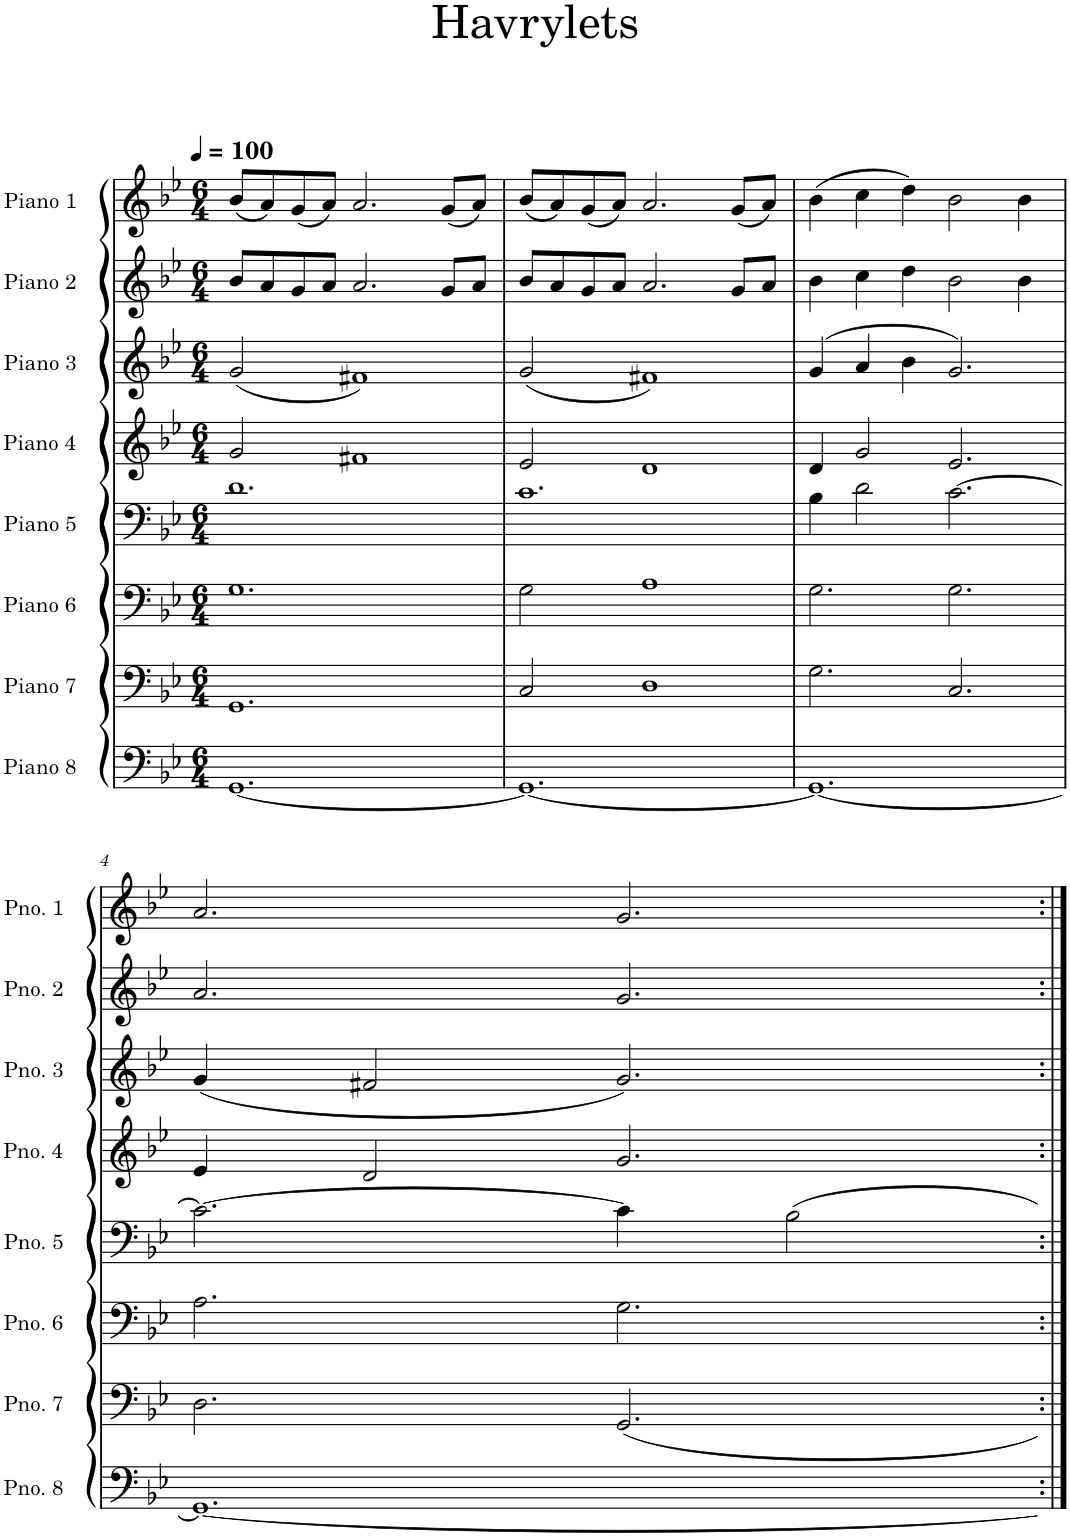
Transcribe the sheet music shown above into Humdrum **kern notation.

**kern	**kern	**kern	**kern	**kern	**kern	**kern	**kern
*part8	*part7	*part6	*part5	*part4	*part3	*part2	*part1
*staff8	*staff7	*staff6	*staff5	*staff4	*staff3	*staff2	*staff1
*I"Piano 8	*I"Piano 7	*I"Piano 6	*I"Piano 5	*I"Piano 4	*I"Piano 3	*I"Piano 2	*I"Piano 1
*I'Pno. 8	*I'Pno. 7	*I'Pno. 6	*I'Pno. 5	*I'Pno. 4	*I'Pno. 3	*I'Pno. 2	*I'Pno. 1
*clefF4	*clefF4	*clefF4	*clefF4	*clefG2	*clefG2	*clefG2	*clefG2
*k[b-e-]	*k[b-e-]	*k[b-e-]	*k[b-e-]	*k[b-e-]	*k[b-e-]	*k[b-e-]	*k[b-e-]
*M6/4	*M6/4	*M6/4	*M6/4	*M6/4	*M6/4	*M6/4	*M6/4
*MM100	*MM100	*MM100	*MM100	*MM100	*MM100	*MM100	*MM100
=1	=1	=1	=1	=1	=1	=1	=1
[1.GG	1.GG	1.G	1.d	2g/	(2g/	8b-/L	(8b-/L
.	.	.	.	.	.	8a/	8a/)
.	.	.	.	.	.	8g/	(8g/
.	.	.	.	.	.	8a/J	8a/J)
.	.	.	.	1f#X	1f#X)	2.a/	2.a/
.	.	.	.	.	.	8g/L	(8g/L
.	.	.	.	.	.	8a/J	8a/J)
=2	=2	=2	=2	=2	=2	=2	=2
1.GG_	2C/	2G\	1.c	2e-/	(2g/	8b-/L	(8b-/L
.	.	.	.	.	.	8a/	8a/)
.	.	.	.	.	.	8g/	(8g/
.	.	.	.	.	.	8a/J	8a/J)
.	1D	1A	.	1d	1f#X)	2.a/	2.a/
.	.	.	.	.	.	8g/L	(8g/L
.	.	.	.	.	.	8a/J	8a/J)
=3	=3	=3	=3	=3	=3	=3	=3
1.GG_	2.G\	2.G\	4B-\	4d/	(4g/	4b-\	(4b-\
.	.	.	2d\	2g/	4a/	4cc\	4cc\
.	.	.	.	.	4b-\	4dd\	4dd\)
.	2.C/	2.G\	[2.c\	2.e-/	2.g/)	2b-\	2b-\
.	.	.	.	.	.	4b-\	4b-\
!!LO:LB:g=z
=4	=4	=4	=4	=4	=4	=4	=4
1.GG_	2.D\	2.A\	2.c\_	4e-/	(4g/	2.a/	2.a/
.	.	.	.	2d/	2f#X/	.	.
.	2.GG/	2.G\	4c\]	2.g/	2.g/)	2.g/	2.g/
.	.	.	2B-\	.	.	.	.
=:|!	=:|!	=:|!	=:|!	=:|!	=:|!	=:|!	=:|!
*-	*-	*-	*-	*-	*-	*-	*-
